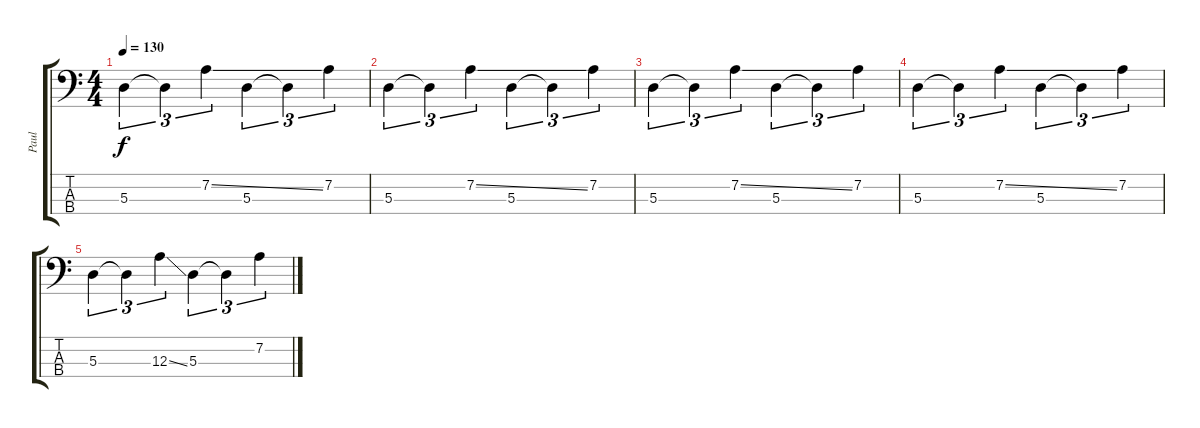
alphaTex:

\track ("Paul" "Paul") {instrument acousticbass}
\staff {score tabs}
\tuning (G2 D2 A1 E1) {hide}
\ts (4 4)
\tempo 130
\clef f4
\ks c
5.3.4{tu (3 2) dy f volume 8} 5.3{t}.4{tu (3 2)} 7.2{ss}.4{tu (3 2)} 5.3.4{tu (3 2)} 5.3{t}.4{tu (3 2)} 7.2.4{tu (3 2)} |
5.3.4{tu (3 2) volume 6} 5.3{t}.4{tu (3 2)} 7.2{ss}.4{tu (3 2)} 5.3.4{tu (3 2)} 5.3{t}.4{tu (3 2)} 7.2.4{tu (3 2)} |
5.3.4{tu (3 2) volume 4} 5.3{t}.4{tu (3 2)} 7.2{ss}.4{tu (3 2)} 5.3.4{tu (3 2)} 5.3{t}.4{tu (3 2)} 7.2.4{tu (3 2)} |
5.3.4{tu (3 2) volume 2} 5.3{t}.4{tu (3 2)} 7.2{ss}.4{tu (3 2)} 5.3.4{tu (3 2)} 5.3{t}.4{tu (3 2)} 7.2.4{tu (3 2)} |
5.3.4{tu (3 2) volume 2} 5.3{t}.4{tu (3 2)} 12.3{ss}.4{tu (3 2)} 5.3.4{tu (3 2) volume 1} 5.3{t}.4{tu (3 2)} 7.2.4{tu (3 2)}
